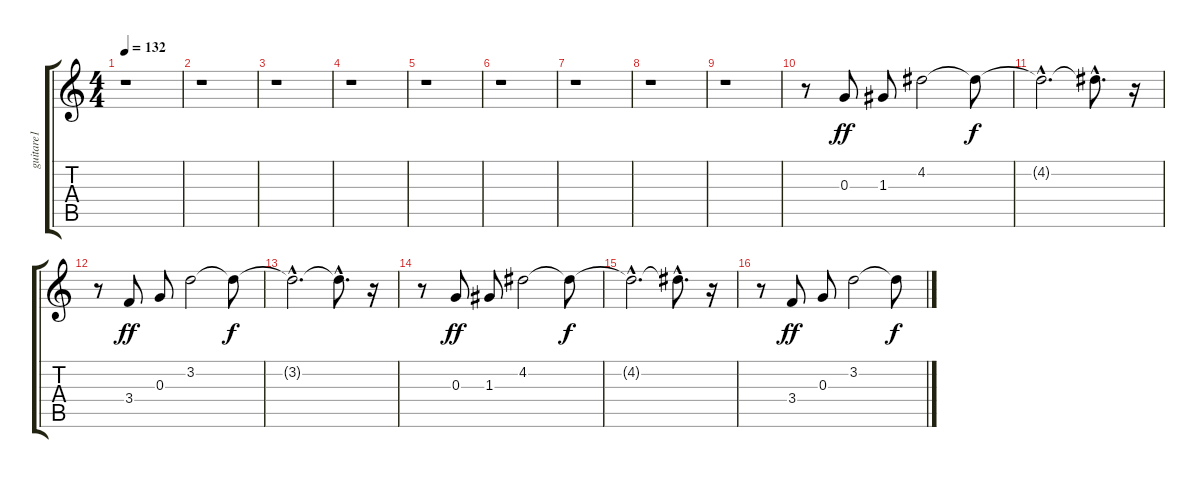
\track ("guitare1" "guitare1") {instrument acousticguitarsteel}
\staff {score tabs}
\tuning (E4 B3 G3 D3 A2 E2) {hide}
\ts (4 4)
\tempo 132
\clef g2
\ks c
r.1{dy ff instrument acousticguitarsteel} |
r.1 |
r.1 |
r.1 |
r.1 |
r.1 |
r.1 |
r.1 |
r.1 |
r.8 0.3.8 1.3.8 4.2.2 4.2{t}.8{dy f} |
4.2{hac t}.2{d} 4.2{hac t}.8{d} r.16 |
r.8 3.4.8{dy ff} 0.3.8 3.2.2 3.2{t}.8{dy f} |
3.2{hac t}.2{d} 3.2{hac t}.8{d} r.16 |
r.8 0.3.8{dy ff} 1.3.8 4.2.2 4.2{t}.8{dy f} |
4.2{hac t}.2{d} 4.2{hac t}.8{d} r.16 |
r.8 3.4.8{dy ff} 0.3.8 3.2.2 3.2{t}.8{dy f}
